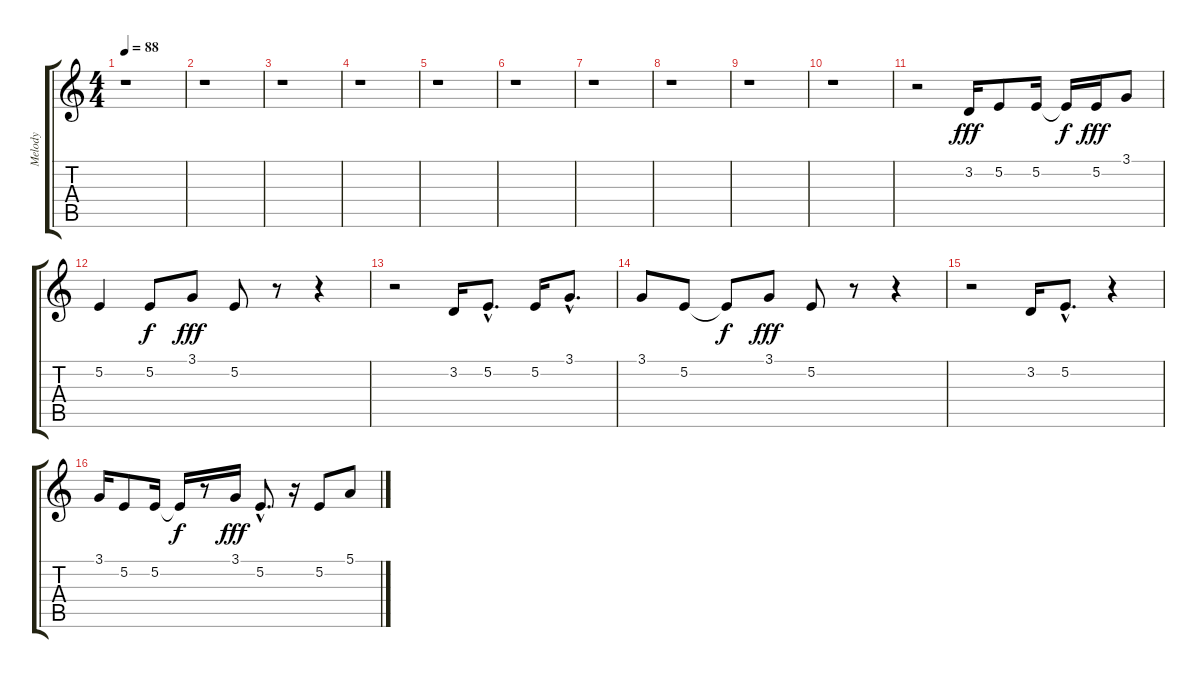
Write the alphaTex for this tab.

\track ("Melody" "Melody") {instrument lead6voice}
\staff {score tabs}
\tuning (E4 B3 G3 D3 A2 E2) {hide}
\ts (4 4)
\tempo 88
\clef g2
\ks c
r.1{dy fff instrument lead6voice} |
r.1 |
r.1 |
r.1 |
r.1 |
r.1 |
r.1 |
r.1 |
r.1 |
r.1 |
r.2 3.2.16 5.2.8 5.2.16 5.2{t}.16{dy f} 5.2.16{dy fff} 3.1.8 |
5.2.4 5.2.8{dy f} 3.1.8{dy fff} 5.2.8 r.8 r.4 |
r.2 3.2.16 5.2{hac}.8{d} 5.2.16 3.1{hac}.8{d} |
3.1.8 5.2.8 5.2{t}.8{dy f} 3.1.8{dy fff} 5.2.8 r.8 r.4 |
r.2 3.2.16 5.2{hac}.8{d} r.4 |
3.1.16 5.2.8 5.2.16 5.2{t}.16{dy f} r.8 3.1.16{dy fff} 5.2{hac}.8{d} r.16 5.2.8 5.1.8
